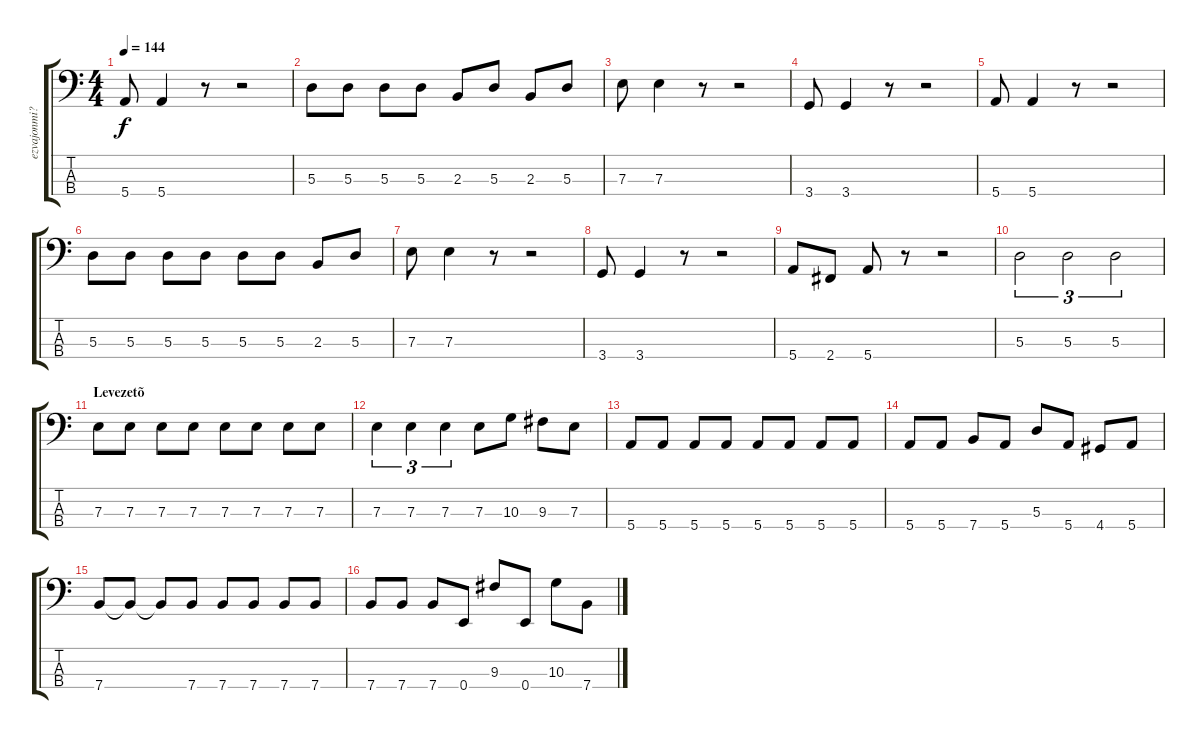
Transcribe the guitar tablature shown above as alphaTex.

\track ("ezvajonmi?" "ezvajonmi?") {instrument electricbassfinger}
\staff {score tabs}
\tuning (G2 D2 A1 E1) {hide}
\ts (4 4)
\tempo 144
\clef f4
\ks c
5.4.8{dy f} 5.4.4 r.8 r.2 |
5.3.8 5.3.8 5.3.8 5.3.8 2.3.8 5.3.8 2.3.8 5.3.8 |
7.3.8 7.3.4 r.8 r.2 |
3.4.8 3.4.4 r.8 r.2 |
5.4.8 5.4.4 r.8 r.2 |
5.3.8 5.3.8 5.3.8 5.3.8 5.3.8 5.3.8 2.3.8 5.3.8 |
7.3.8 7.3.4 r.8 r.2 |
3.4.8 3.4.4 r.8 r.2 |
5.4.8 2.4.8 5.4.8 r.8 r.2 |
5.3.2{tu (3 2)} 5.3.2{tu (3 2)} 5.3.2{tu (3 2)} |
\section ("" "Levezetõ")
7.3.8 7.3.8 7.3.8 7.3.8 7.3.8 7.3.8 7.3.8 7.3.8 |
7.3.4{tu (3 2)} 7.3.4{tu (3 2)} 7.3.4{tu (3 2)} 7.3.8 10.3.8 9.3.8 7.3.8 |
5.4.8 5.4.8 5.4.8 5.4.8 5.4.8 5.4.8 5.4.8 5.4.8 |
5.4.8 5.4.8 7.4.8 5.4.8 5.3.8 5.4.8 4.4.8 5.4.8 |
7.4.8 7.4{t}.8 7.4{t}.8 7.4.8 7.4.8 7.4.8 7.4.8 7.4.8 |
7.4.8 7.4.8 7.4.8 0.4.8 9.3.8 0.4.8 10.3.8 7.4.8
